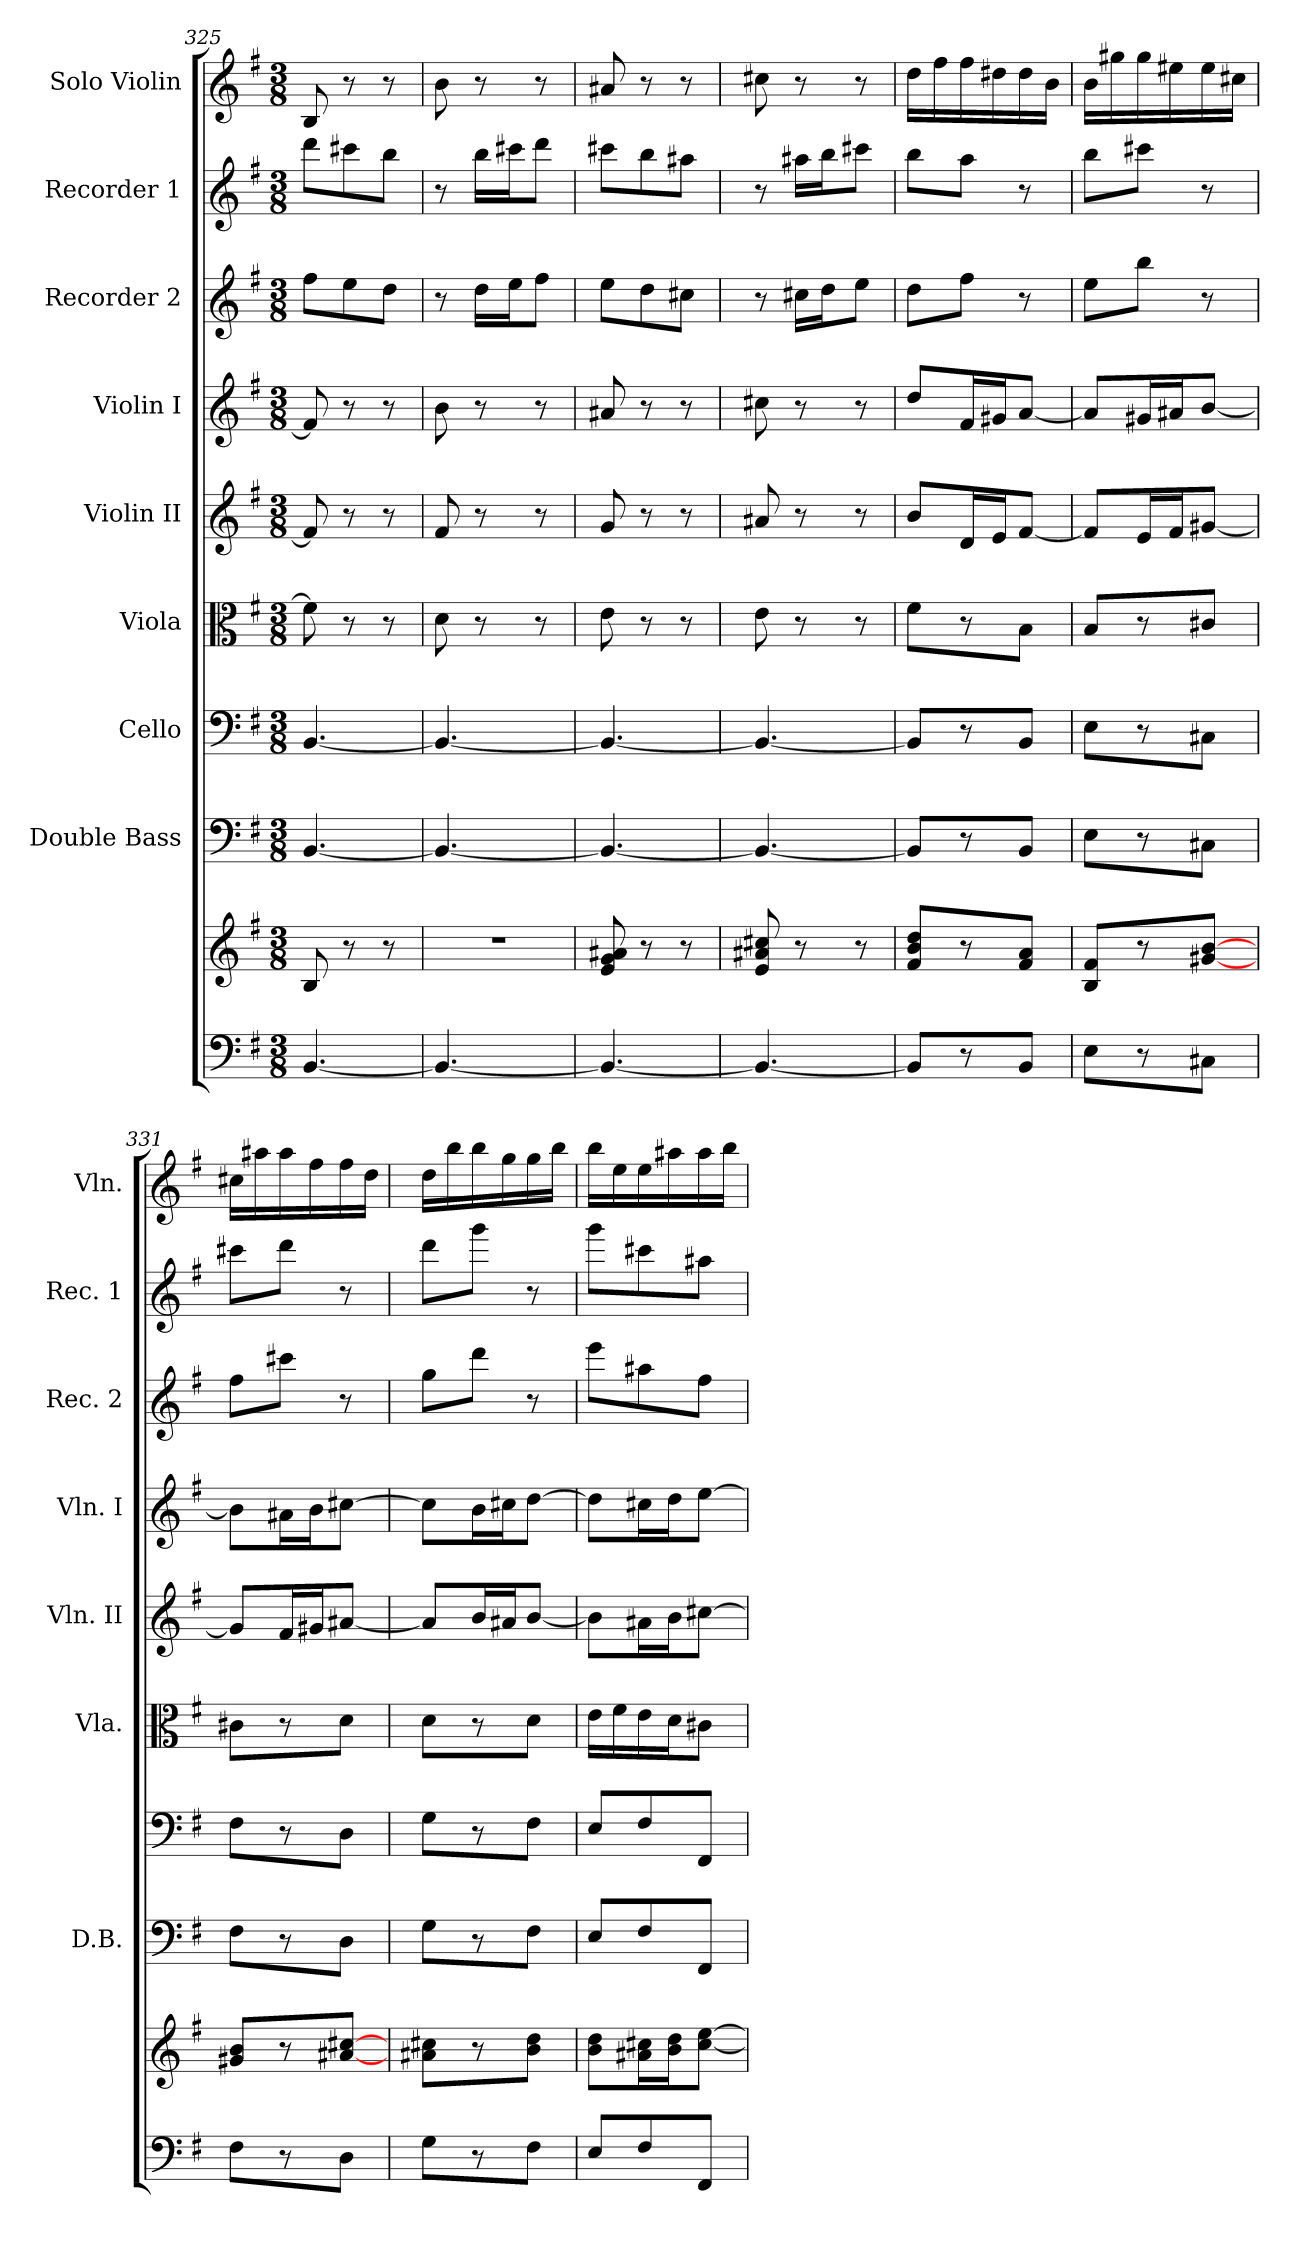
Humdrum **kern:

**kern	**kern	**kern	**kern	**kern	**kern	**kern	**kern	**kern	**kern
*part9	*part9	*part8	*part7	*part6	*part5	*part4	*part3	*part2	*part1
*staff10	*staff9	*staff8	*staff7	*staff6	*staff5	*staff4	*staff3	*staff2	*staff1
*	*	*I"Double Bass	*I"Cello	*I"Viola	*I"Violin II	*I"Violin I	*I"Recorder 2	*I"Recorder 1	*I"Solo Violin
*	*	*I'D.B.	*	*I'Vla.	*I'Vln. II	*I'Vln. I	*I'Rec. 2	*I'Rec. 1	*I'Vln.
*clefF4	*clefG2	*clefF4	*clefF4	*clefC3	*clefG2	*clefG2	*clefG2	*clefG2	*clefG2
*	*	*ITrd7c12	*	*	*	*	*	*	*
*k[f#]	*k[f#]	*k[f#]	*k[f#]	*k[f#]	*k[f#]	*k[f#]	*k[f#]	*k[f#]	*k[f#]
*G:	*G:	*G:	*G:	*G:	*G:	*G:	*G:	*G:	*G:
*M3/8	*M3/8	*M3/8	*M3/8	*M3/8	*M3/8	*M3/8	*M3/8	*M3/8	*M3/8
=325	=325	=325	=325	=325	=325	=325	=325	=325	=325
[4.BB/	8B/	[4.BBB/	[4.BB/	8f#\]	8f#/]	8f#/]	8ff#\L	8ddd\L	8B/
.	8r	.	.	8r	8r	8r	8ee\	8ccc#X\	8r
.	8r	.	.	8r	8r	8r	8dd\J	8bb\J	8r
=326	=326	=326	=326	=326	=326	=326	=326	=326	=326
4.BB/_	4.r	4.BBB/_	4.BB/_	8d\	8f#/	8b\	8r	8r	8b\
.	.	.	.	8r	8r	8r	16dd\LL	16bb\LL	8r
.	.	.	.	.	.	.	16ee\J	16ccc#X\J	.
.	.	.	.	8r	8r	8r	8ff#\J	8ddd\J	8r
=327	=327	=327	=327	=327	=327	=327	=327	=327	=327
4.BB/_	8e/ 8g/ 8a#X/	4.BBB/_	4.BB/_	8e\	8g/	8a#X/	8ee\L	8ccc#X\L	8a#X/
.	8r	.	.	8r	8r	8r	8dd\	8bb\	8r
.	8r	.	.	8r	8r	8r	8cc#X\J	8aa#X\J	8r
=328	=328	=328	=328	=328	=328	=328	=328	=328	=328
4.BB/_	8e/ 8a#X/ 8cc#X/	4.BBB/_	4.BB/_	8e\	8a#X/	8cc#X\	8r	8r	8cc#X\
.	8r	.	.	8r	8r	8r	16cc#X\LL	16aa#X\LL	8r
.	.	.	.	.	.	.	16dd\J	16bb\J	.
.	8r	.	.	8r	8r	8r	8ee\J	8ccc#X\J	8r
=329	=329	=329	=329	=329	=329	=329	=329	=329	=329
8BB/L]	8f#/ 8b/ 8dd/L	8BBB/L]	8BB/L]	8f#\L	8b/L	8dd/L	8dd\L	8bb\L	16dd\LL
.	.	.	.	.	.	.	.	.	16ff#\
8r	8r	8r	8r	8r	16d/L	16f#/L	8ff#\J	8aa\J	16ff#\
.	.	.	.	.	16e/J	16g#X/J	.	.	16dd#X\
8BB/J	8f#/ 8a/J	8BBB/J	8BB/J	8B\J	[8f#/J	[8a/J	8r	8r	16dd#\
.	.	.	.	.	.	.	.	.	16b\JJ
=330	=330	=330	=330	=330	=330	=330	=330	=330	=330
8E\L	8B/ 8f#/L	8EE\L	8E\L	8B/L	8f#/L]	8a/L]	8ee\L	8bb\L	16b\LL
.	.	.	.	.	.	.	.	.	16gg#X\
8r	8r	8r	8r	8r	16e/L	16g#X/L	8bb\J	8ccc#X\J	16gg#\
.	.	.	.	.	16f#/J	16a#X/J	.	.	16ee#X\
8C#X\J	[8g#X/ [8b/J	8CC#X\J	8C#X\J	8c#X/J	[8g#X/J	[8b/J	8r	8r	16ee#\
.	.	.	.	.	.	.	.	.	16cc#X\JJ
=331	=331	=331	=331	=331	=331	=331	=331	=331	=331
8F#\L	8g#/ 8b/L	8FF#\L	8F#\L	8c#X\L	8g#/L]	8b\L]	8ff#\L	8ccc#X\L	16cc#X\LL
.	.	.	.	.	.	.	.	.	16aa#X\
8r	8r	8r	8r	8r	16f#/L	16a#X\L	8ccc#X\J	8ddd\J	16aa#\
.	.	.	.	.	16g#X/J	16b\J	.	.	16ff#\
8D\J	[8a#X/ [8cc#X/J	8DD\J	8D\J	8d\J	[8a#X/J	[8cc#X\J	8r	8r	16ff#\
.	.	.	.	.	.	.	.	.	16dd\JJ
!!LO:PB:g=z
=332	=332	=332	=332	=332	=332	=332	=332	=332	=332
8G\L	8a#\ 8cc#\L	8GG\L	8G\L	8d\L	8a#/L]	8cc#\L]	8gg\L	8ddd\L	16dd\LL
.	.	.	.	.	.	.	.	.	16bb\
8r	8r	8r	8r	8r	16b/L	16b\L	8ddd\J	8ggg\J	16bb\
.	.	.	.	.	16a#X/J	16cc#X\J	.	.	16gg\
8F#\J	8b\ 8dd\J	8FF#\J	8F#\J	8d\J	[8b/J	[8dd\J	8r	8r	16gg\
.	.	.	.	.	.	.	.	.	16bb\JJ
=333	=333	=333	=333	=333	=333	=333	=333	=333	=333
8E/L	8b\ 8dd\L	8EE/L	8E/L	16e\LL	8b\L]	8dd\L]	8eee\L	8ggg\L	16bb\LL
.	.	.	.	16f#\	.	.	.	.	16ee\
8F#/	16a#X\ 16cc#X\L	8FF#/	8F#/	16e\	16a#X\L	16cc#X\L	8aa#X\	8ccc#X\	16ee\
.	16b\ 16dd\J	.	.	16d\J	16b\J	16dd\J	.	.	16aa#X\
8FF#/J	[8cc#\ [8ee\J	8FFF#/J	8FF#/J	8c#X\J	[8cc#X\J	[8ee\J	8ff#\J	8aa#X\J	16aa#\
.	.	.	.	.	.	.	.	.	16bb\JJ
=	=	=	=	=	=	=	=	=	=
*-	*-	*-	*-	*-	*-	*-	*-	*-	*-
